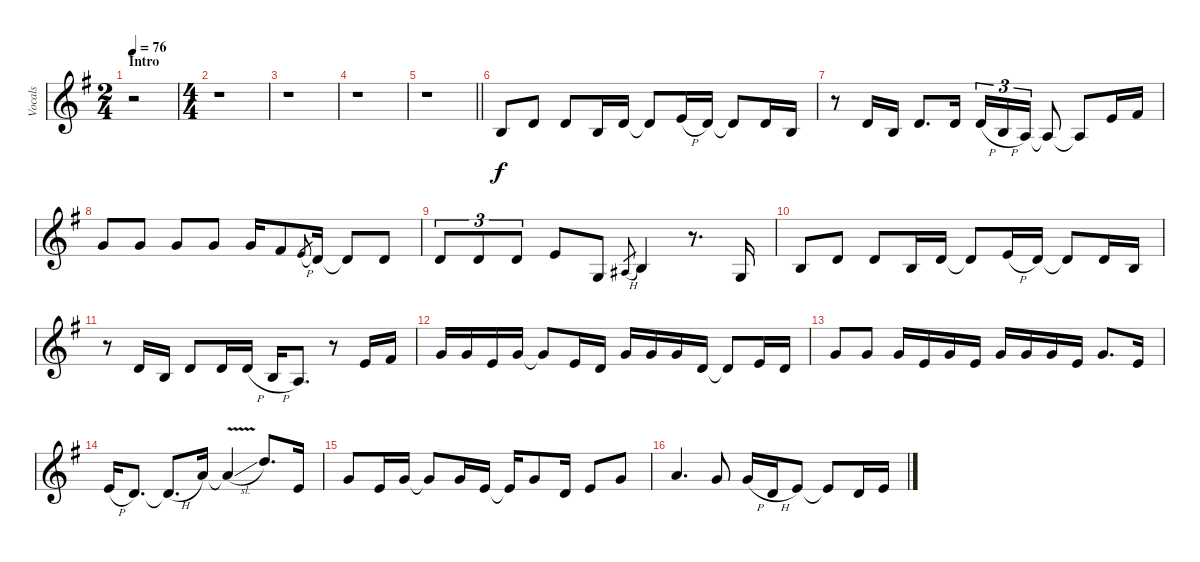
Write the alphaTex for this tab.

\track ("Vocals" "Vocals") {instrument frenchhorn}
\staff {score}
\tuning (G3 D3 A2 E2) {hide}
\ts (2 4)
\section ("" "Intro")
\tempo 76
\clef g2
\ks g
r.2{dy f instrument frenchhorn} |
\ts (4 4)
r.1 |
r.1 |
r.1 |
\barLineRight lightlight
r.1 |
9.2.8 7.1.8 7.1.8 9.2.16 7.1.16 7.1{t}.8 9.1{h}.16 7.1.16 7.1{t}.8 7.1.16 9.2.16 |
r.8 7.1.16 9.2.16 7.1.8{d} 7.1.16 7.1{h}.16{tu (3 2)} 4.1{h}.16{tu (3 2)} 2.1.16{tu (3 2)} 2.1{t}.8 2.1{t}.8 9.1.16 11.1.16 |
12.1.8 12.1.8 12.1.8 12.1.8 12.1.16 11.1.8 9.1{h}.8{gr} 7.1.16 7.1{t}.8 7.1.8 |
7.1.8{tu (3 2)} 7.1.8{tu (3 2)} 7.1.8{tu (3 2)} 9.1.8 5.2.8 3.1{h}.8{gr} 4.1.4 r.8{d} 5.2.16 |
9.2.8 7.1.8 7.1.8 9.2.16 7.1.16 7.1{t}.8 9.1{h}.16 7.1.16 7.1{t}.8 7.1.16 9.2.16 |
r.8 7.1.16 9.2.16 7.1.8 7.1.16 7.1{h}.16 4.1{h}.16 2.1.8{d} r.8 9.1.16 11.1.16 |
12.1.16 12.1.16 9.1.16 12.1.16 12.1{t}.8 9.1.16 7.1.16 12.1.16 12.1.16 12.1.16 7.1.16 7.1{t}.8 9.1.16 7.1.16 |
12.1.8 12.1.8 12.1.16 9.1.16 12.1.16 9.1.16 12.1.16 12.1.16 12.1.16 9.1.16 12.1.8{d} 9.1.16 |
9.1{h}.16 7.1.8{d} 7.1{h t}.8{d} 14.1.16 14.1{v sl t}.4 19.1.8{d} 9.1.16 |
12.1.8 9.1.16 12.1.16 12.1{t}.8 12.1.16 9.1.16 9.1{t}.16 12.1.8 12.2.16 9.1.8 12.1.8 |
14.1.4{d} 12.1.8 12.1{h}.16 7.1{h}.16 9.1.8 9.1{t}.8 7.1.16 9.1.16
